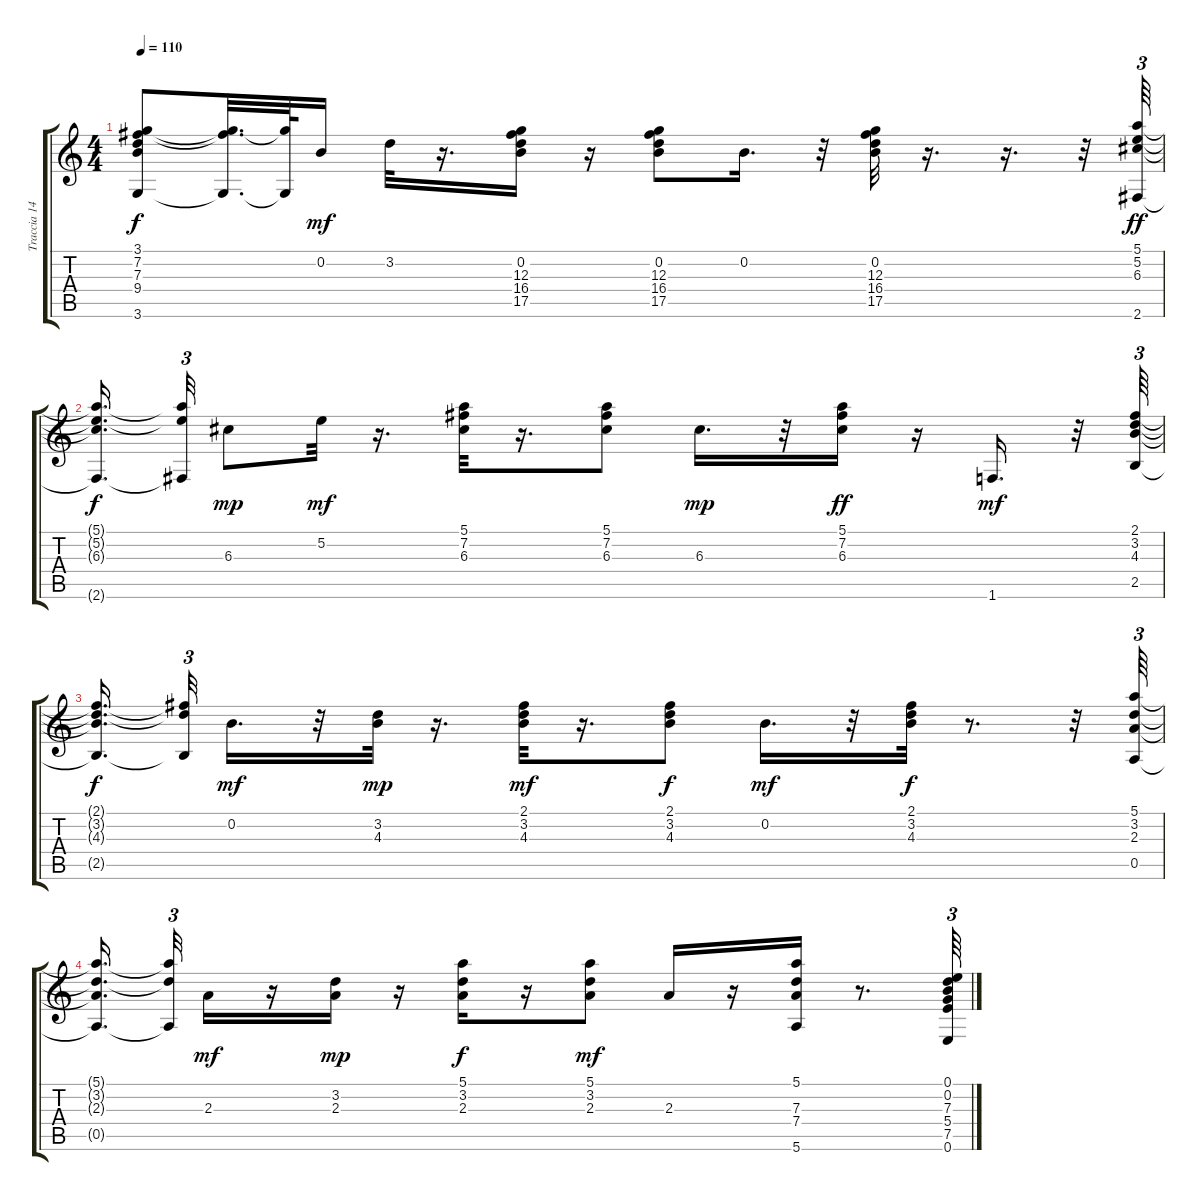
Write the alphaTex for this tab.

\track ("Traccia 14" "Traccia 14") {instrument acousticguitarsteel}
\staff {score tabs}
\tuning (E4 B3 G3 D3 A2 E2) {hide}
\ts (4 4)
\tempo 110
\clef g2
\ks c
(3.1{t} 7.2{t} 7.3{t} 9.4{t} 3.6{t}).8{dy f} (3.1{t} 7.2{t} 3.6{t}).32{d} (3.1{t} 3.6{t}).64 0.2.16{dy mf} 3.2.32 r.16{d} (0.2 12.3 16.4 17.5).16 r.16 (0.2 12.3 16.4 17.5).8 0.2.16{d} r.32 (0.2 12.3 16.4 17.5).32 r.16{d} r.16{d} r.32 (5.1 5.2 6.3 2.6).64{tu (3 2) dy ff} |
(5.1{t} 5.2{t} 6.3{t} 2.6{t}).16{d dy f} (5.1{t} 5.2{t} 2.6{t}).32{tu (3 2)} 6.3.8{dy mp} 5.2.32{dy mf} r.16{d} (5.1 7.2 6.3).32 r.16{d} (5.1 7.2 6.3).8 6.3.16{d dy mp} r.32 (5.1 7.2 6.3).16{dy ff} r.16 1.6.16{d dy mf} r.32 (2.1 3.2 4.3 2.5).64{tu (3 2)} |
(2.1{t} 3.2{t} 4.3{t} 2.5{t}).16{d dy f} (2.1{t} 3.2{t} 2.5{t}).32{tu (3 2)} 0.2.16{d dy mf} r.32 (3.2 4.3).32{dy mp} r.16{d} (2.1 3.2 4.3).32{dy mf} r.16{d} (2.1 3.2 4.3).8{dy f} 0.2.16{d dy mf} r.32 (2.1 3.2 4.3).32{dy f} r.8{d} r.32 (5.1 3.2 2.3 0.5).64{tu (3 2)} |
(5.1{t} 3.2{t} 2.3{t} 0.5{t}).16{d} (5.1{t} 3.2{t} 0.5{t}).32{tu (3 2)} 2.3.16{dy mf} r.16 (3.2 2.3).16{dy mp} r.16 (5.1 3.2 2.3).16{dy f} r.16 (5.1 3.2 2.3).8{dy mf} 2.3.16 r.16 (5.1 7.3 7.4 5.6).16 r.8{d} (0.1 0.2 7.3 5.4 7.5 0.6).64{tu (3 2)}
